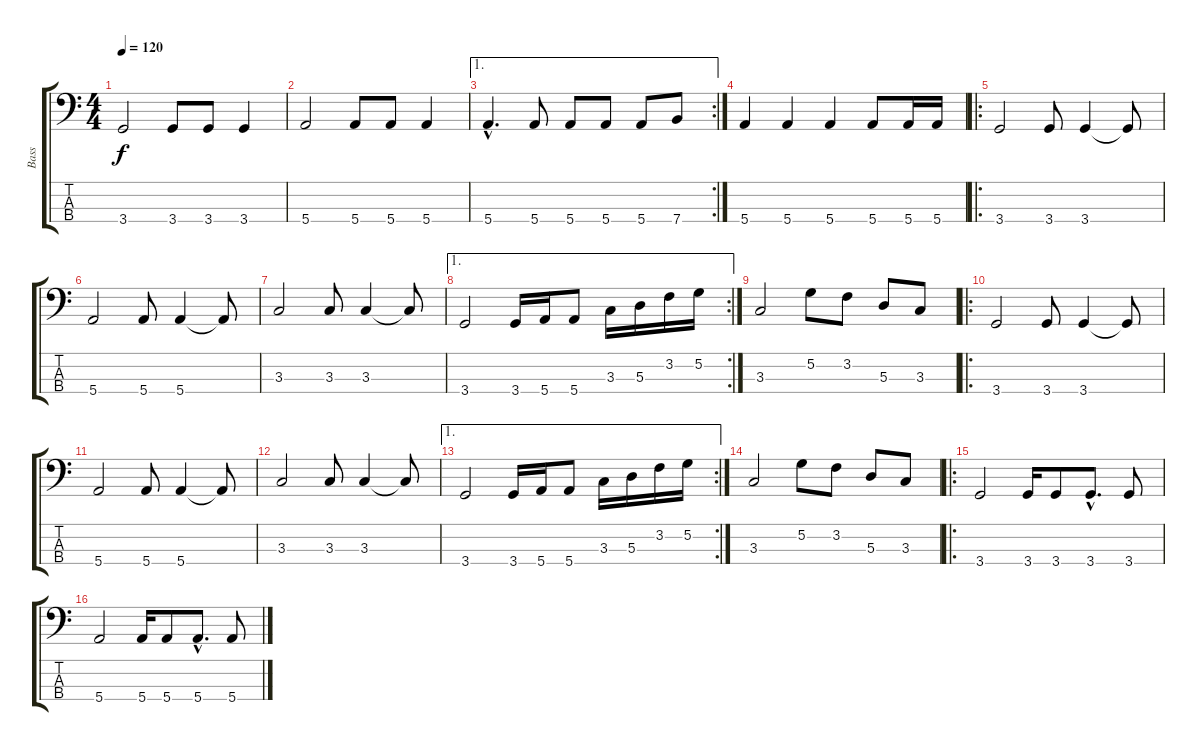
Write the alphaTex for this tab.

\track ("Bass" "Bass") {instrument electricbassfinger}
\staff {score tabs}
\tuning (G2 D2 A1 E1) {hide}
\ts (4 4)
\tempo 120
\clef f4
\ks c
3.4.2{dy f} 3.4.8 3.4.8 3.4.4 |
5.4.2 5.4.8 5.4.8 5.4.4 |
\ae 1
\rc 2
5.4{hac}.4{d} 5.4.8 5.4.8 5.4.8 5.4.8 7.4.8 |
5.4.4 5.4.4 5.4.4 5.4.8 5.4.16 5.4.16 |
\ro
3.4.2 3.4.8 3.4.4 3.4{t}.8 |
5.4.2 5.4.8 5.4.4 5.4{t}.8 |
3.3.2 3.3.8 3.3.4 3.3{t}.8 |
\ae 1
\rc 2
3.4.2 3.4.16 5.4.16 5.4.8 3.3.16 5.3.16 3.2.16 5.2.16 |
3.3.2 5.2.8 3.2.8 5.3.8 3.3.8 |
\ro
3.4.2 3.4.8 3.4.4 3.4{t}.8 |
5.4.2 5.4.8 5.4.4 5.4{t}.8 |
3.3.2 3.3.8 3.3.4 3.3{t}.8 |
\ae 1
\rc 2
3.4.2 3.4.16 5.4.16 5.4.8 3.3.16 5.3.16 3.2.16 5.2.16 |
3.3.2 5.2.8 3.2.8 5.3.8 3.3.8 |
\ro
3.4.2 3.4.16 3.4.8 3.4{hac}.8{d} 3.4.8 |
5.4.2 5.4.16 5.4.8 5.4{hac}.8{d} 5.4.8
